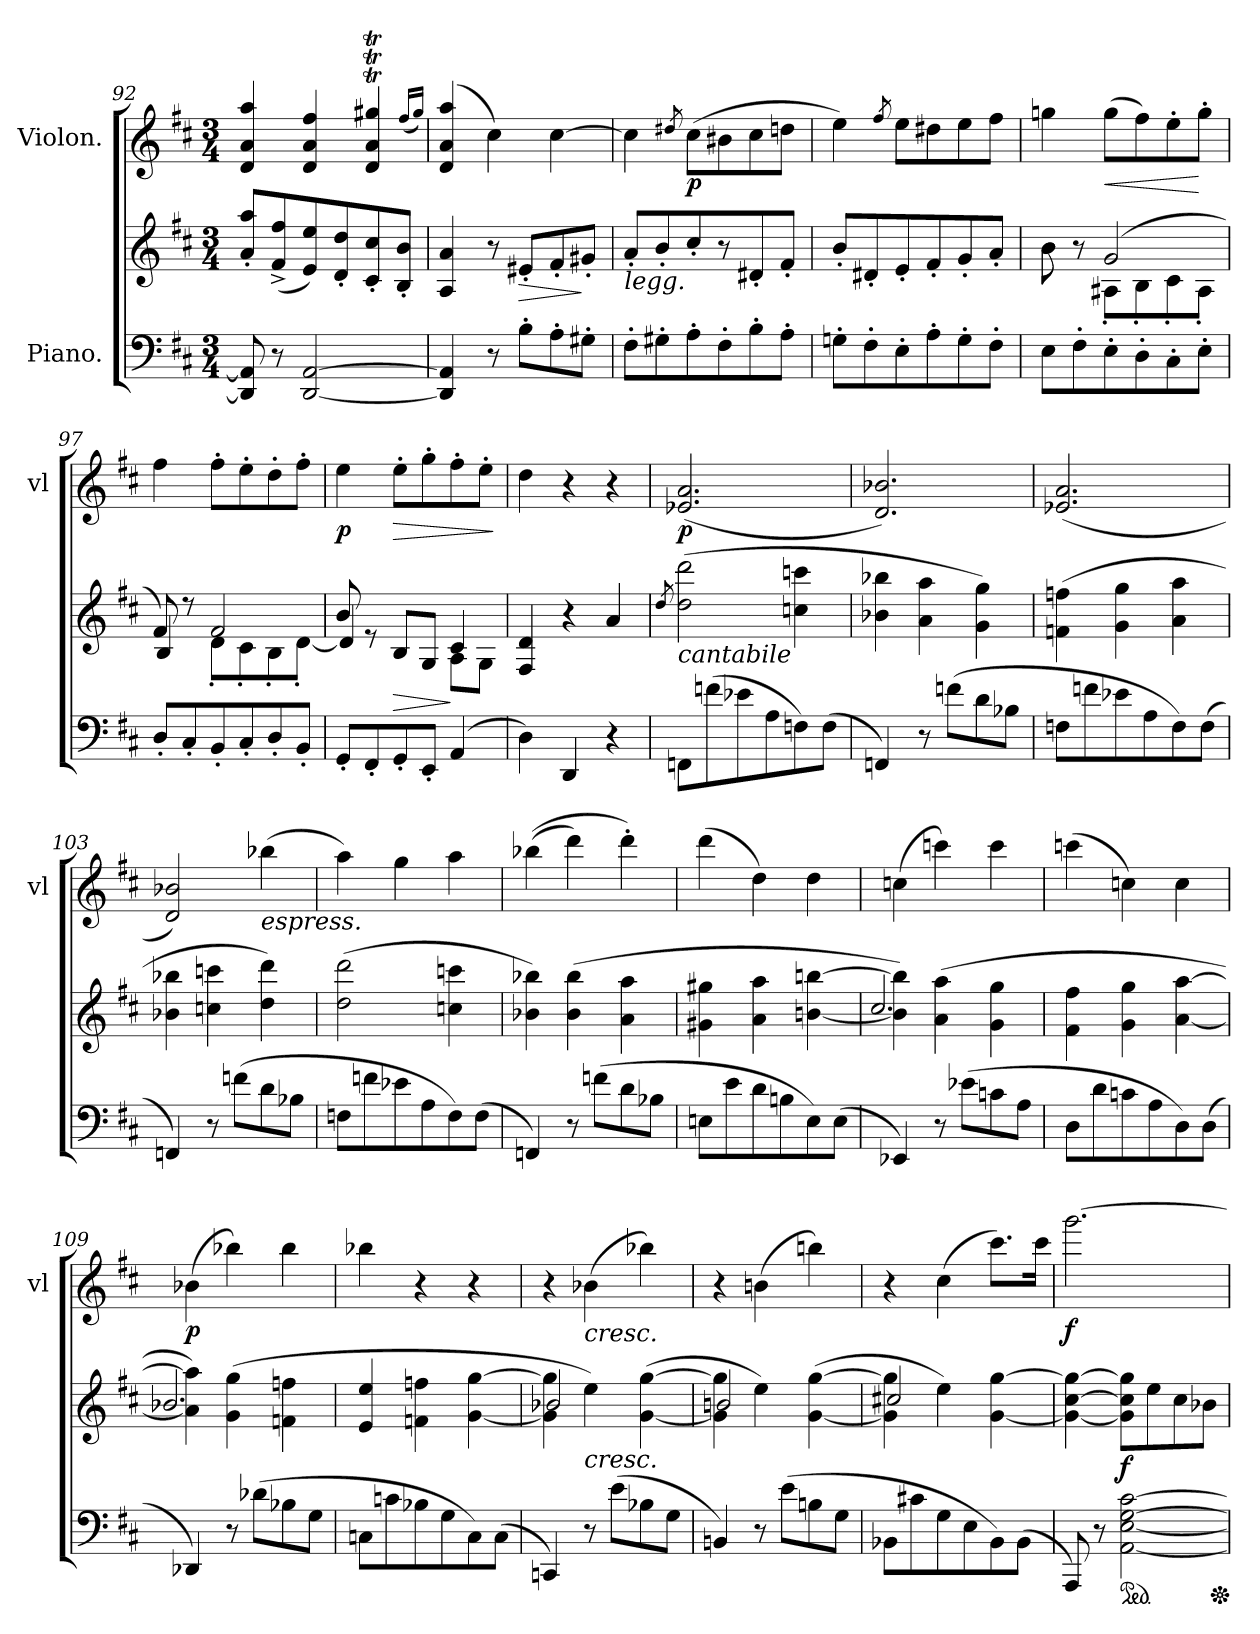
**kern	**kern	**dynam	**kern	**dynam
*part2	*part2	*part2	*part1	*part1
*staff3	*staff2	*staff2/3	*staff1	*staff1
*I"Piano.	*	*	*I"Violon.	*
*	*	*	*I'vl	*
*clefF4	*clefG2	*	*clefG2	*
*k[f#c#]	*k[f#c#]	*	*k[f#c#]	*
*M3/4	*M3/4	*	*M3/4	*
=92	=92	=92	=92	=92
8DD]/ 8AA]/	8a'/ 8aa'/L	.	4d!/ 4a!/ 4aa!/	.
8r	(8f#^/ 8ff#^/	.	.	.
[2DD/ [2AA/	8e/ 8ee/)	.	4d!/ 4a!/ 4ff#!/	.
.	8d'/ 8dd'/	.	.	.
.	8c#'/ 8cc#'/	.	4d!T/ 4a!T/ 4gg#X!T/	.
.	8B'/ 8b'/J	.	.	.
.	.	.	(16qqff#!/LL	.
.	.	.	16qqgg#!/JJ)	.
=93	=93	=93	=93	=93
4DD]/ 4AA]/	4A/ 4a/	.	(4d!/ 4a!/ 4aa!/	.
8r	8r	.	4cc#!\)	.
!	!	!LO:HP:b	!	!
8B'\L	8e#X'/L	>	.	.
8A'\	8f#'/	.	[4cc#!\	.
8G#X'\J	8g#X'/J	]	.	.
=94	=94	=94	=94	=94
!	!LO:TX:b:i:t=legg.	!	!	!
8F#'\L	8a'/L	.	4cc#!\]	.
8G#X'\	8b'/	.	.	.
.	.	.	8qdd#X!/	.
8A'\	8cc#'/	.	(8cc#!\L	p
8F#'\	8r	.	8b#X!\	.
8B'\	8d#X'/	.	8cc#!\	.
8A'\J	8f#'/J	.	8ddn!\J	.
=95	=95	=95	=95	=95
8Gn'\L	8b'/L	.	4ee!\)	.
8F#'\	8d#X'/	.	.	.
.	.	.	8qff#!/	.
8E'\	8e'/	.	8ee!\L	.
8A'\	8f#'/	.	8dd#X!\	.
8G'\	8g'/	.	8ee!\	.
8F#'\J	8a'/J	.	8ff#!\J	.
=96	=96	=96	=96	=96
*	*^	*	*	*
8E\L	8b\	8byy\ 8b\	.	4ggn!\	.
8F#'\	8r	8ryy	.	.	.
!	!	!	!	!	!LO:HP:b
8E'\	(2g/	8A#X'\L	.	(8gg!\L	<
8D'\	.	8B'\	.	8ff#!\)	.
8C#'\	.	8c#'\	.	8ee'!\	.
8E'\J	.	8A#'\J	.	8gg'!\J	[
=97	=97	=97	=97	=97	=97
8D'/L	8f#/)	4B/	.	4ff#!\	.
8C#'/	8r	.	.	.	.
8BB'/	2f#/	8d'\L	.	8ff#'!\L	.
8C#'/	.	8c#'\	.	8ee'!\	.
8D'/	.	8B'\	.	8dd'!\	.
8BB'/J	.	[8d'\J	.	8ff#'!\J	.
=98	=98	=98	=98	=98	=98
8GG'/L	8b/	4d/]	.	4ee!\	p
8FF#'/	8re	.	.	.	.
!	!	!	!LO:HP:b	!	!LO:HP:b
8GG'/	8B/L	4ryy	>	8ee'!\L	>
8EE'/J	8G/J	.	.	8gg'!\	.
(4AA/	4c#/	8A\L	]	8ff#'!\	.
.	.	8G\J	.	8ee'!\J	.
*	*v	*v	*	*	*
.	.	.	.	]
=99	=99	=99	=99	=99
4D\)	4F#/ 4d/	.	4dd!\	.
4DD/	4r	.	4r	.
4r	4a/	.	4r	.
=100	=100	=100	=100	=100
.	8qdd/	.	.	.
!	!LO:TX:b:i:t=cantabile	!	!	!
8FFn\L	(2dd\ 2ddd\	.	(2.e-X!/ 2.a!/	p
(8fn\	.	.	.	.
8e-X\	.	.	.	.
8A\	.	.	.	.
8Fn\)	4ccn\ 4cccn\	.	.	.
(8F\J	.	.	.	.
=101	=101	=101	=101	=101
4FFn/)	4b-X\ 4bb-X\	.	2.d!/ 2.b-X!/)	.
8r	4a\ 4aa\	.	.	.
(8fn\L	.	.	.	.
8d\	4g\ 4gg\)	.	.	.
8B-X\J	.	.	.	.
=102	=102	=102	=102	=102
8Fn\L	(4fn\ 4ffn\	.	(2.e-X!/ 2.a!/	.
8fn\	.	.	.	.
8e-X\	4g\ 4gg\	.	.	.
8A\	.	.	.	.
8F\)	4a\ 4aa\	.	.	.
(8F\J	.	.	.	.
=103	=103	=103	=103	=103
4FFn/)	4b-X\ 4bb-X\	.	2d!/ 2b-X!/)	.
8r	4ccn\ 4cccn\	.	.	.
(8fn\L	.	.	.	.
!	!	!	!LO:TX:b:i:t=espress.	!
8d\	4dd\ 4ddd\)	.	(4bb-X!\	.
8B-X\J	.	.	.	.
=104	=104	=104	=104	=104
8Fn\L	(2dd\ 2ddd\	.	4aa!\)	.
8fn\	.	.	.	.
8e-X\	.	.	4gg!\	.
8A\	.	.	.	.
8F\)	4ccn\ 4cccn\	.	4aa!\	.
(8F\J	.	.	.	.
=105	=105	=105	=105	=105
4FFn/)	4b-X\ 4bb-X\)	.	((4bb-X!\	.
8r	(4b-\ 4bb-\	.	4ddd!\)	.
(8fn\L	.	.	.	.
8d\	4a\ 4aa\	.	4ddd'!\)	.
8B-X\J	.	.	.	.
=106	=106	=106	=106	=106
8En\L	4g#X\ 4gg#X\	.	(4ddd!\	.
8e\	.	.	.	.
8d\	4a\ 4aa\	.	4dd!\)	.
8Bn\	.	.	.	.
8E\)	[4bn\ [4bbn\	.	4dd!\	.
(8E\J	.	.	.	.
=107	=107	=107	=107	=107
*	*^	*	*	*
4EE-X/)	4bn]\ 4bb]\)	2.cc#/	.	(4ccn!\	.
8r	(4a\ 4aa\	.	.	4cccn!\)	.
(8e-X\L	.	.	.	.	.
8cn\	4g\ 4gg\	.	.	4ccc!\	.
8A\J	.	.	.	.	.
*	*v	*v	*	*	*
=108	=108	=108	=108	=108
8D\L	4f#\ 4ff#\	.	(4cccn!\	.
8d\	.	.	.	.
8cn\	4g\ 4gg\	.	4ccn!\)	.
8A\	.	.	.	.
8D\)	[4a\ [4aa\	.	4cc!\	.
(8D\J	.	.	.	.
=109	=109	=109	=109	=109
*	*^	*	*	*
4DD-X/)	4a]\ 4aa]\)	2.b-X/	.	(4b-X!\	p
8r	(4g\ 4gg\	.	.	4bb-X!\)	.
(8d-X\L	.	.	.	.	.
8B-X\	4fn\ 4ffn\	.	.	4bb-!\	.
8G\J	.	.	.	.	.
*	*v	*v	*	*	*
=110	=110	=110	=110	=110
8Cn\L	4e/ 4ee/	.	4bb-X!\	.
8cn\	.	.	.	.
8B-X\	4fn\ 4ffn\	.	4r	.
8G\	.	.	.	.
8C\)	[4g\ [4gg\	.	4r	.
(8C\J	.	.	.	.
=111	=111	=111	=111	=111
*	*^	*	*	*
4CCn/)	4g]\ 4gg]\	2b-X/	.	4r	.
!	!	!	!	!LO:TX:b:i:t=cresc.	!
!	!LO:TX:b:i:t=cresc.	!	!	!	!
8r	4ee\)	.	.	(4b-X!\	.
(8e\L	.	.	.	.	.
8B-X\	([4g\ [4gg\	4ryy	.	4bb-X!\)	.
8G\J	.	.	.	.	.
=112	=112	=112	=112	=112	=112
4BBn/)	4g]\ 4gg]\	2bn/	.	4r	.
8r	4ee\)	.	.	(4bn!\	.
(8e\L	.	.	.	.	.
8Bn\	([4g\ [4gg\	4ryy	.	4bbn!\)	.
8G\J	.	.	.	.	.
=113	=113	=113	=113	=113	=113
8BB-X\L	4g]\ 4gg]\	2cc#X/	.	4r	.
8c#X\	.	.	.	.	.
8G\	4ee\)	.	.	(4cc#!\	.
8E\	.	.	.	.	.
8BB-\)	[4g\ [4gg\	4ryy	.	8.ccc#!\L)	.
(8BB-\J	.	.	.	.	.
.	.	.	.	16ccc#!\Jk	.
*	*v	*v	*	*	*
=114	=114	=114	=114	=114
8AAA/)	4g_\ [4cc#\ 4gg_\	.	[2.ggg!\	f
8r	.	.	.	.
*ped	*	*	*	*
[2AA\ [2E\ [2G\ [2c#\	8g]\ 8cc#]\ 8gg]\L	f	.	.
.	8ee\	.	.	.
.	8cc#\	.	.	.
.	8b-X\J	.	.	.
*Xped	*	*	*	*
=	=	=	=	=
*-	*-	*-	*-	*-
